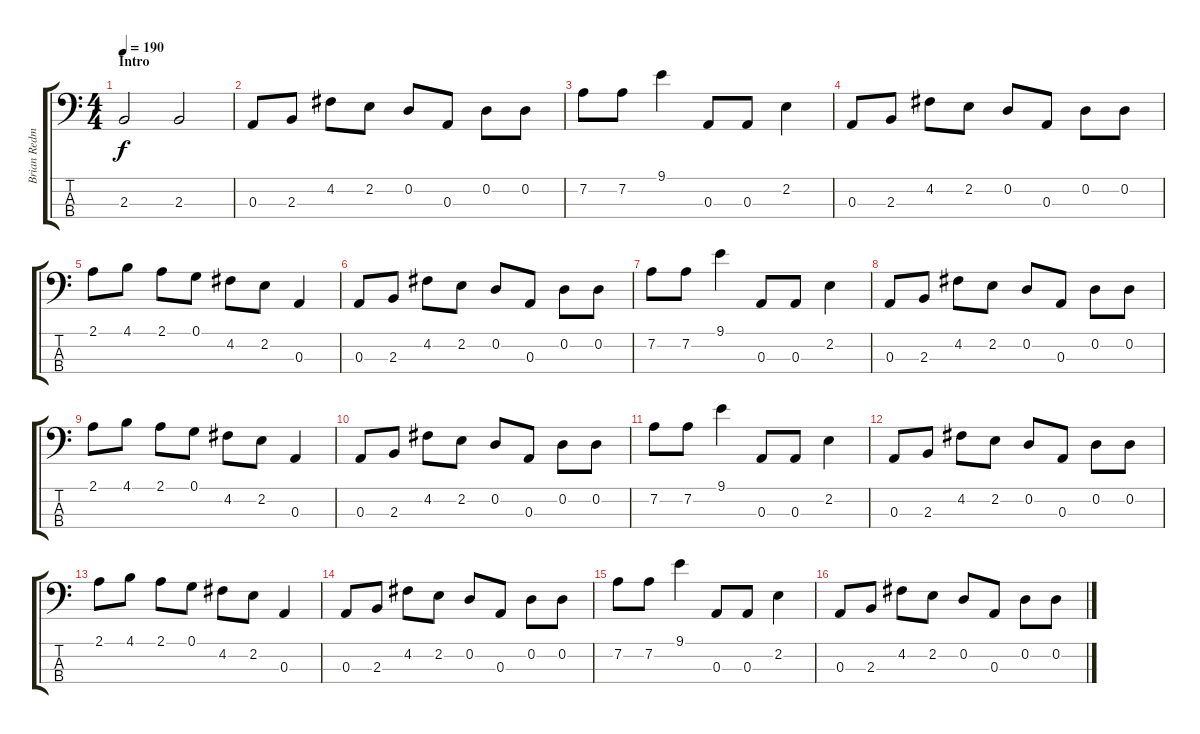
\track ("Brian Redman" "Brian Redm") {instrument electricbassfinger}
\staff {score tabs}
\tuning (G2 D2 A1 E1) {hide}
\ts (4 4)
\section ("" "Intro")
\tempo 190
\clef f4
\ks c
2.3.2{dy f instrument electricbassfinger} 2.3.2 |
0.3.8 2.3.8 4.2.8 2.2.8 0.2.8 0.3.8 0.2.8 0.2.8 |
7.2.8 7.2.8 9.1.4 0.3.8 0.3.8 2.2.4 |
0.3.8 2.3.8 4.2.8 2.2.8 0.2.8 0.3.8 0.2.8 0.2.8 |
2.1.8 4.1.8 2.1.8 0.1.8 4.2.8 2.2.8 0.3.4 |
0.3.8 2.3.8 4.2.8 2.2.8 0.2.8 0.3.8 0.2.8 0.2.8 |
7.2.8 7.2.8 9.1.4 0.3.8 0.3.8 2.2.4 |
0.3.8 2.3.8 4.2.8 2.2.8 0.2.8 0.3.8 0.2.8 0.2.8 |
2.1.8 4.1.8 2.1.8 0.1.8 4.2.8 2.2.8 0.3.4 |
0.3.8 2.3.8 4.2.8 2.2.8 0.2.8 0.3.8 0.2.8 0.2.8 |
7.2.8 7.2.8 9.1.4 0.3.8 0.3.8 2.2.4 |
0.3.8 2.3.8 4.2.8 2.2.8 0.2.8 0.3.8 0.2.8 0.2.8 |
2.1.8 4.1.8 2.1.8 0.1.8 4.2.8 2.2.8 0.3.4 |
0.3.8 2.3.8 4.2.8 2.2.8 0.2.8 0.3.8 0.2.8 0.2.8 |
7.2.8 7.2.8 9.1.4 0.3.8 0.3.8 2.2.4 |
0.3.8 2.3.8 4.2.8 2.2.8 0.2.8 0.3.8 0.2.8 0.2.8
